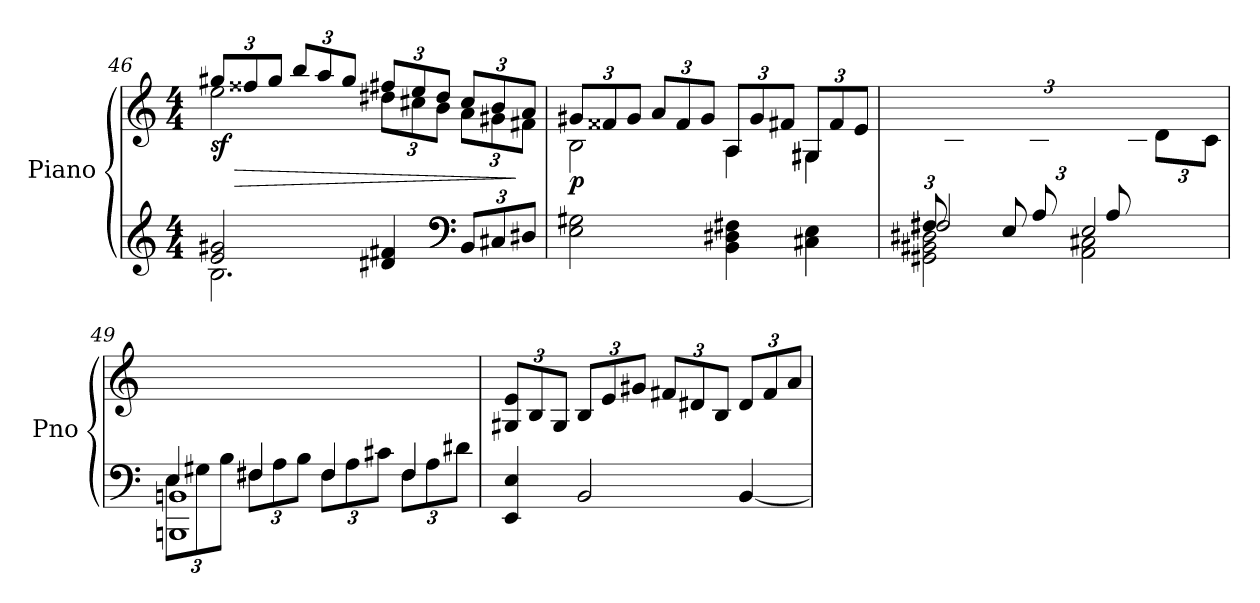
**kern	**kern	**dynam
*part1	*part1	*part1
*staff2	*staff1	*staff1/2
*I"Piano	*	*
*I'Pno	*	*
!!LO:PB:g=z
*clefG2	*clefG2	*
*k[]	*k[]	*
*M4/4	*M4/4	*
=46	=46	=46
*^	*	*
*	*	*Xbrackettup	*
!	!	!	!LO:HP:b
*	*	*^	*
!	!	!	!	!LO:DY:n=1:b
2e/ 2g#X/	2.B\	12gg#X/L	2ee\	> sf
.	.	12ff##X/	.	.
.	.	12gg#/J	.	.
.	.	12bb/L	.	.
.	.	12aa/	.	.
.	.	12gg#/J	.	.
4d#X/ 4f#X/	.	12ff#X/L	12dd#X\L	.
.	.	12ee/	12cc#X\	.
.	.	12dd#/J	12b\J	.
*clefF4	*	*	*	*
*Xbrackettup	*	*	*	*
12BB/L	4ryy	12cc#/L	12a\L	.
12C#X/	.	12b/	12g#X\	.
12D#X/J	.	12a/J	12f#X\J	]
*v	*v	*	*	*
=47	=47	=47	=47
!	!	!	!LO:DY:b
2E\ 2G#X\	12g#X/L	2B\	p
.	12f##X/	.	.
.	12g#/J	.	.
.	12a/L	.	.
.	12f##/	.	.
.	12g#/J	.	.
4BB\ 4D#X\ 4F#X\	12A/L	4A\	.
.	12g#/	.	.
.	12f#X/J	.	.
4C#X\ 4E\	12G#X/L	4G#\	.
.	12f#/	.	.
.	12e/J	.	.
*	*v	*v	*
=48	=48	=48
*^	*	*
*	*^	*	*
12F#X/L	2F#/	2GG#X\ 2BB#X\ 2D#X\	12ryy	.
12%5ryy	.	.	12B#X\	.
.	.	.	12d#X\J	.
.	.	.	12e/L	.
.	.	.	12B#/	.
.	.	.	12d#/J	.
12E/L	2E/	2AA\ 2C#X\	6ryy	.
12A/	.	.	.	.
6ryy	.	.	12c#X\J	.
.	.	.	12d#\L	.
12A/	.	.	12ryy	.
12ryy	.	.	12c#\J	.
!!LO:PB:g=z
=49	=49	=49	=49	=49
!	!	!	!	!LO:DY:b
12E\L	4E/	1BBBn 1BBn	1ryy	other-dynamics
12G#X\	.	.	.	.
12B\J	.	.	.	.
12F#X\L	4F#/	.	.	.
12A\	.	.	.	.
12B\J	.	.	.	.
12F#\L	4F#/	.	.	.
12A\	.	.	.	.
12c#X\J	.	.	.	.
12F#\L	4F#/	.	.	.
12A\	.	.	.	.
12d#X\J	.	.	.	.
*v	*v	*v	*	*
=50	=50	=50
4EE/ 4E/	12G#X/ 12e/L	.
.	12B/	.
.	12G#/J	.
2BB/	12B/L	.
.	12e/	.
.	12g#X/J	.
.	12f#X/L	.
.	12d#X/	.
.	12B/J	.
[4BB/	12d#/L	.
.	12f#/	.
.	12a/J	.
=	=	=
*-	*-	*-
